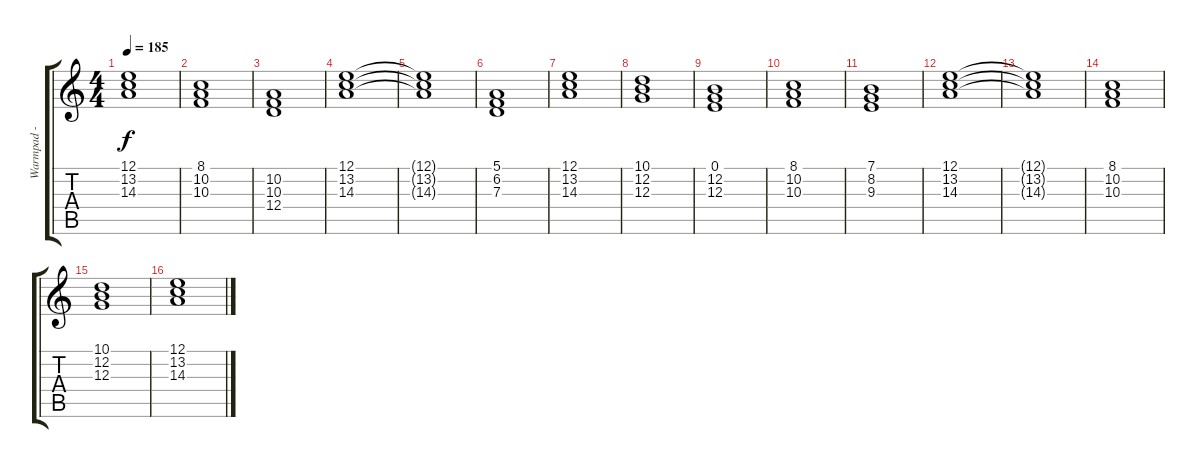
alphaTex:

\track ("Warmpad -" "Warmpad -") {instrument pad2warm}
\staff {score tabs}
\tuning (E4 B3 G3 D3 A2 E2) {hide}
\ts (4 4)
\tempo 185
\clef g2
\ks c
(12.1{t} 13.2{t} 14.3{t}).1{dy f} |
(8.1 10.2 10.3).1 |
(10.2 10.3 12.4).1 |
(12.1 13.2 14.3).1 |
(12.1{t} 13.2{t} 14.3{t}).1 |
(5.1 6.2 7.3).1 |
(12.1 13.2 14.3).1 |
(10.1 12.2 12.3).1 |
(0.1 12.2 12.3).1 |
(8.1 10.2 10.3).1 |
(7.1 8.2 9.3).1 |
(12.1 13.2 14.3).1 |
(12.1{t} 13.2{t} 14.3{t}).1 |
(8.1 10.2 10.3).1 |
(10.1 12.2 12.3).1 |
(12.1 13.2 14.3).1
